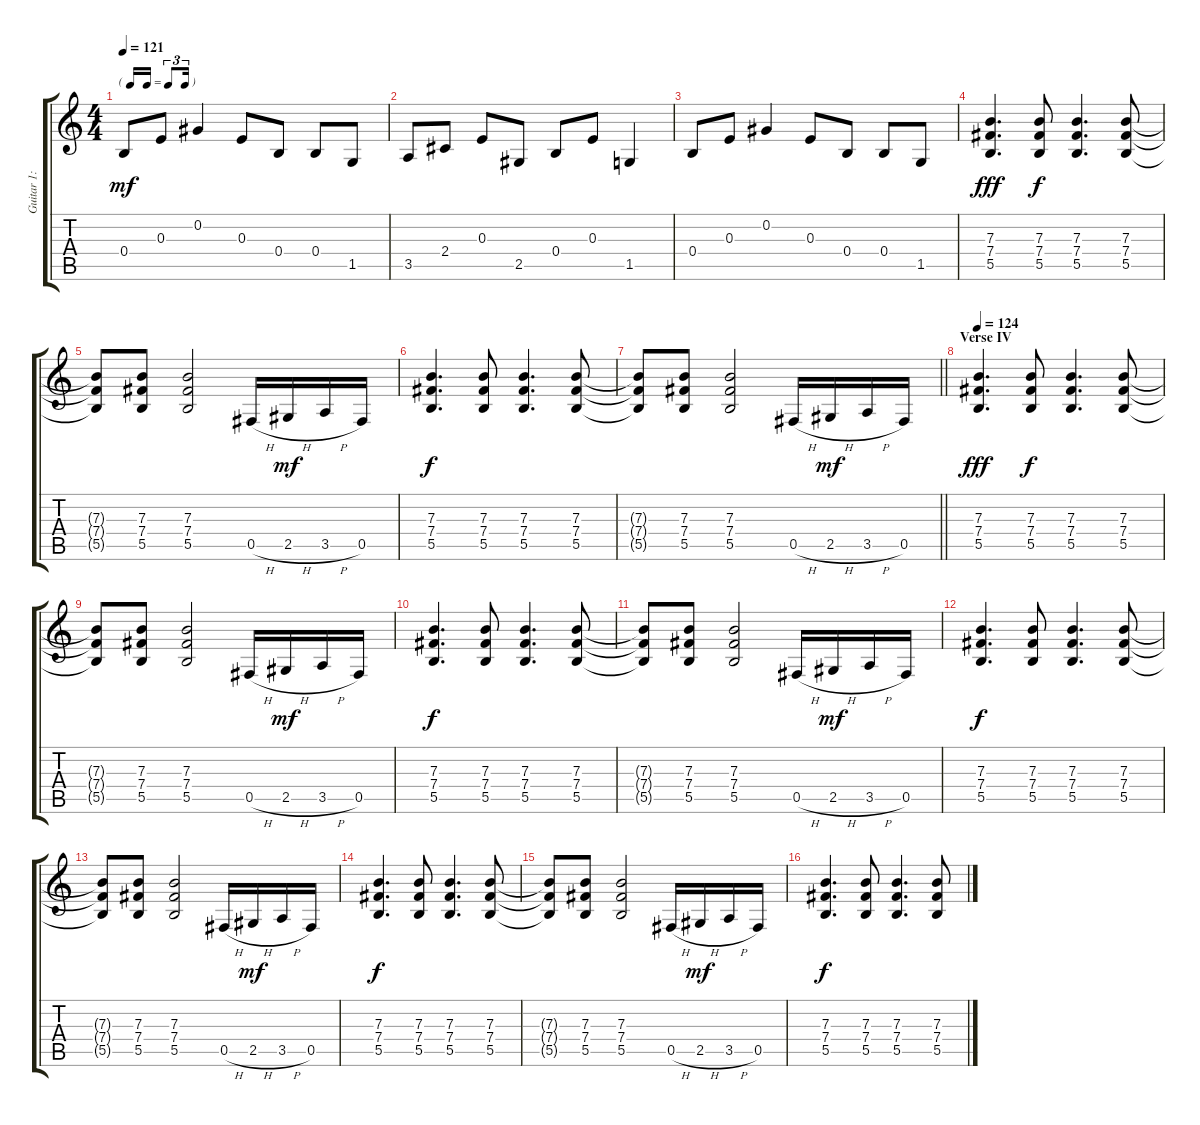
\track ("Guitar 1: Tony" "Guitar 1: ") {instrument distortionguitar}
\staff {score tabs}
\tuning (Db4 Ab3 E3 B2 Gb2 Db2) {hide}
\ts (4 4)
\tf triplet16th
\tempo 121
\clef g2
\ks c
0.4.8{dy mf} 0.3.8 0.2.4 0.3.8 0.4.8 0.4.8 1.5.8 |
3.5.8 2.4.8 0.3.8 2.5.8 0.4.8 0.3.8 1.5.4 |
0.4.8 0.3.8 0.2.4 0.3.8 0.4.8 0.4.8 1.5.8 |
(7.3 7.4 5.5).4{d dy fff} (7.3 7.4 5.5).8{dy f} (7.3 7.4 5.5).4{d} (7.3 7.4 5.5).8 |
(7.3{t} 7.4{t} 5.5{t}).8 (7.3 7.4 5.5).8 (7.3 7.4 5.5).2 0.5{h}.16 2.5{h}.16{dy mf} 3.5{h}.16 0.5.16 |
(7.3 7.4 5.5).4{d dy f} (7.3 7.4 5.5).8 (7.3 7.4 5.5).4{d} (7.3 7.4 5.5).8 |
\barLineRight lightlight
(7.3{t} 7.4{t} 5.5{t}).8 (7.3 7.4 5.5).8 (7.3 7.4 5.5).2 0.5{h}.16 2.5{h}.16{dy mf} 3.5{h}.16 0.5.16 |
\section ("" "Verse IV")
\tempo 124
(7.3 7.4 5.5).4{d dy fff} (7.3 7.4 5.5).8{dy f} (7.3 7.4 5.5).4{d} (7.3 7.4 5.5).8 |
(7.3{t} 7.4{t} 5.5{t}).8 (7.3 7.4 5.5).8 (7.3 7.4 5.5).2 0.5{h}.16 2.5{h}.16{dy mf} 3.5{h}.16 0.5.16 |
(7.3 7.4 5.5).4{d dy f} (7.3 7.4 5.5).8 (7.3 7.4 5.5).4{d} (7.3 7.4 5.5).8 |
(7.3{t} 7.4{t} 5.5{t}).8 (7.3 7.4 5.5).8 (7.3 7.4 5.5).2 0.5{h}.16 2.5{h}.16{dy mf} 3.5{h}.16 0.5.16 |
(7.3 7.4 5.5).4{d dy f} (7.3 7.4 5.5).8 (7.3 7.4 5.5).4{d} (7.3 7.4 5.5).8 |
(7.3{t} 7.4{t} 5.5{t}).8 (7.3 7.4 5.5).8 (7.3 7.4 5.5).2 0.5{h}.16 2.5{h}.16{dy mf} 3.5{h}.16 0.5.16 |
(7.3 7.4 5.5).4{d dy f} (7.3 7.4 5.5).8 (7.3 7.4 5.5).4{d} (7.3 7.4 5.5).8 |
(7.3{t} 7.4{t} 5.5{t}).8 (7.3 7.4 5.5).8 (7.3 7.4 5.5).2 0.5{h}.16 2.5{h}.16{dy mf} 3.5{h}.16 0.5.16 |
(7.3 7.4 5.5).4{d dy f} (7.3 7.4 5.5).8 (7.3 7.4 5.5).4{d} (7.3 7.4 5.5).8
